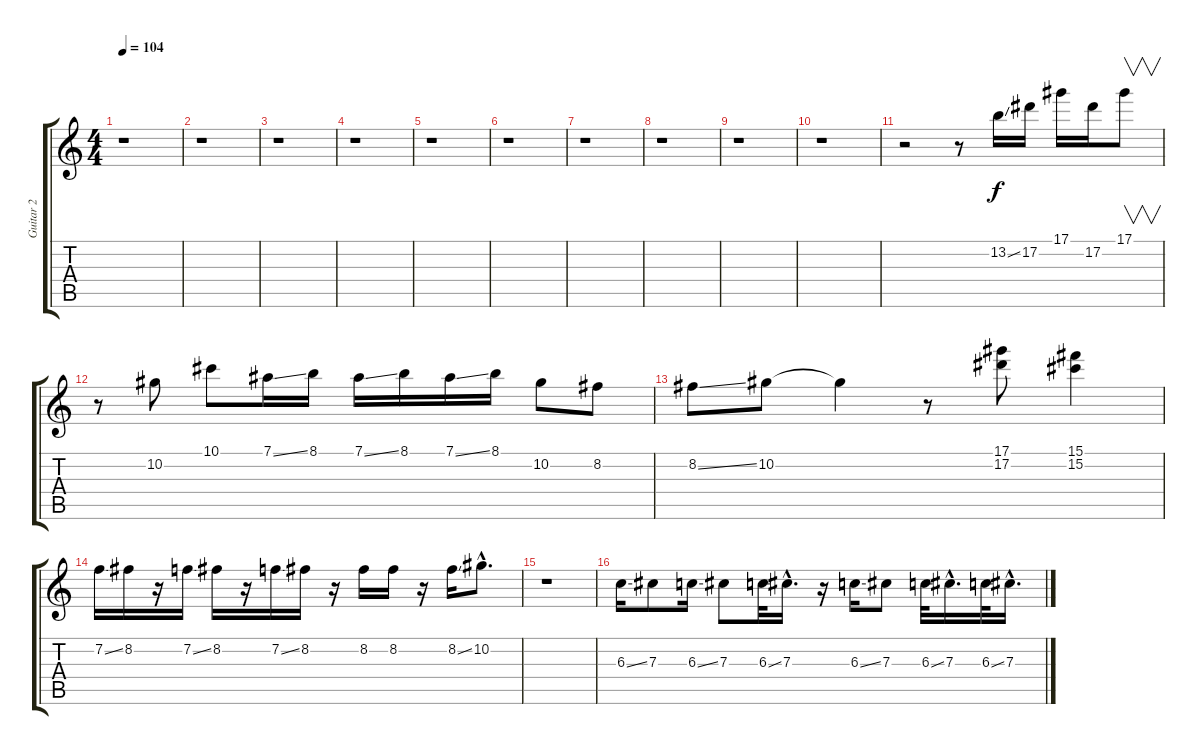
\track ("Guitar 2" "Guitar 2") {instrument acousticguitarsteel}
\staff {score tabs}
\tuning (Eb4 Bb3 Gb3 Db3 Ab2 Eb2) {hide}
\ts (4 4)
\tempo 104
\clef g2
\ks c
r.1{dy f} |
r.1 |
r.1 |
r.1 |
r.1 |
r.1 |
r.1 |
r.1 |
r.1 |
r.1 |
r.2{volume 16} r.8 13.2{ss}.16 17.2.16 17.1.16 17.2.16 17.1.8{v} |
r.8 10.2.8 10.1.8 7.1{ss}.16 8.1.16 7.1{ss}.16 8.1.16 7.1{ss}.16 8.1.16 10.2.8 8.2.8 |
8.2{ss}.8 10.2.8 10.2{t}.4 r.8 (17.1 17.2).8 (15.1 15.2).4 |
7.2{ss}.16 8.2.16 r.16 7.2{ss}.16 8.2.16 r.16 7.2{ss}.16 8.2.16 r.16 8.2.16 8.2.16 r.16 8.2{ss}.16 10.2{hac}.8{d} |
r.1 |
6.3{ss}.16 7.3.8 6.3{ss}.16 7.3.8 6.3{ss}.32 7.3{hac}.16{d} r.16 6.3{ss}.16 7.3.8 6.3{ss}.32 7.3{hac}.16{d} 6.3{ss}.32 7.3{hac}.16{d}
